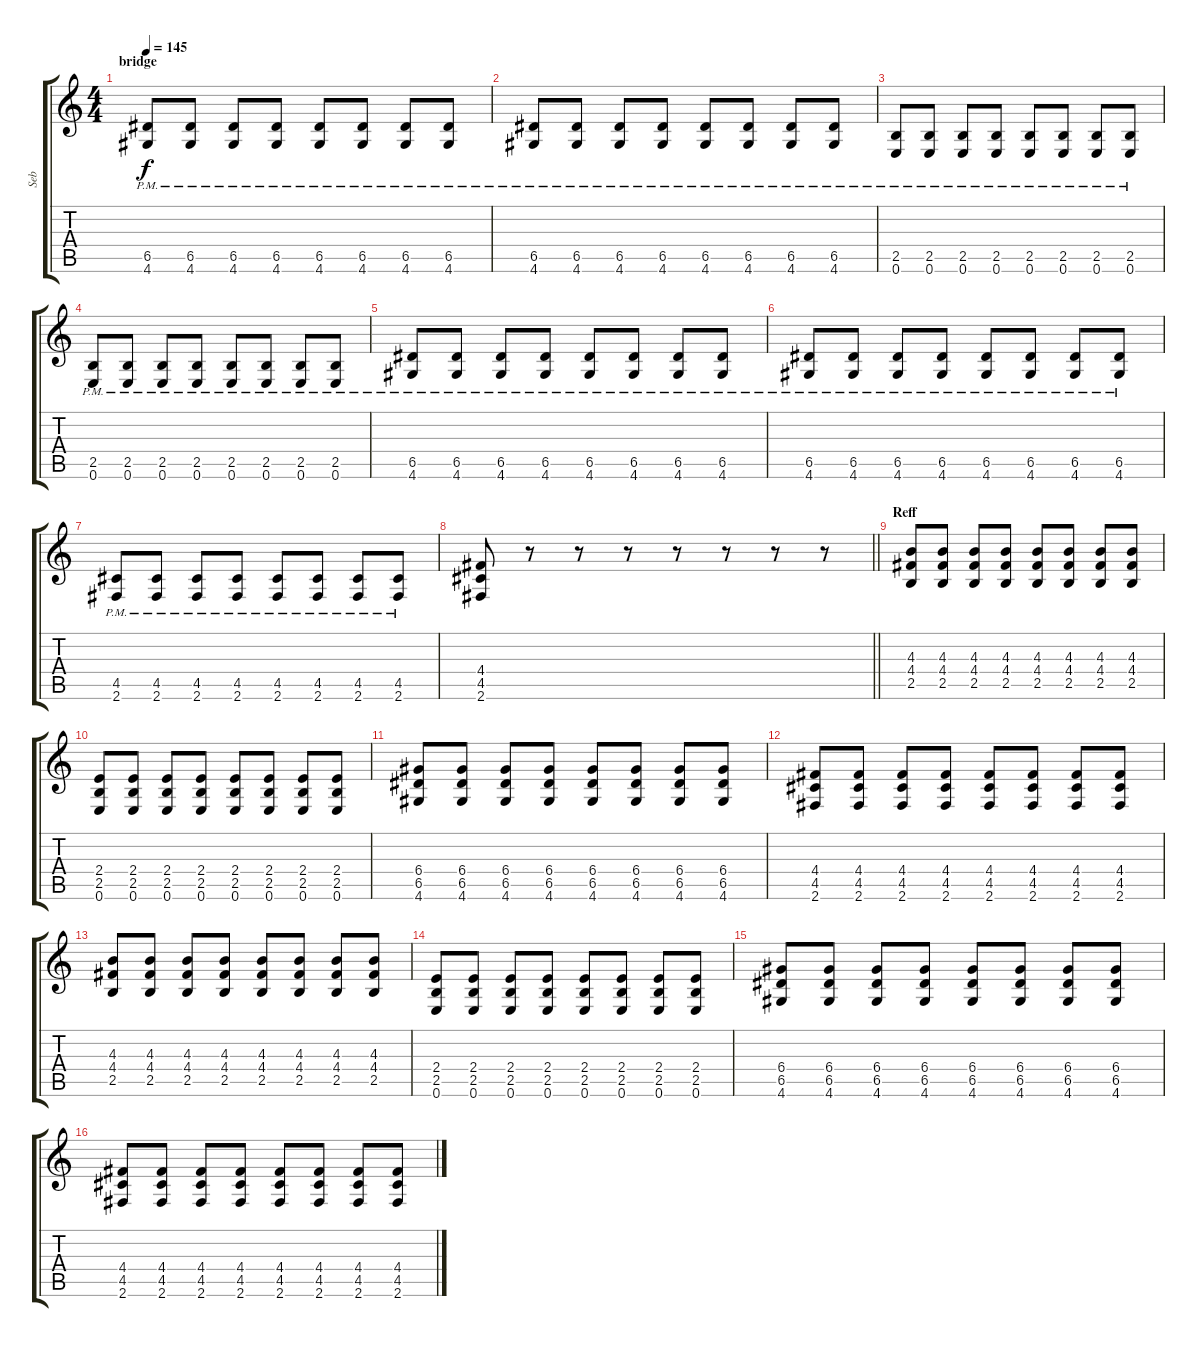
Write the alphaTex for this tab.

\track ("Seb" "Seb") {instrument distortionguitar bank 255}
\staff {score tabs}
\tuning (E4 B3 G3 D3 A2 E2) {hide}
\ts (4 4)
\section ("" "bridge")
\tempo 145
\clef g2
\ks c
(6.5{pm} 4.6{pm}).8{dy f} (6.5{pm} 4.6{pm}).8 (6.5{pm} 4.6{pm}).8 (6.5{pm} 4.6{pm}).8 (6.5{pm} 4.6{pm}).8 (6.5{pm} 4.6{pm}).8 (6.5{pm} 4.6{pm}).8 (6.5{pm} 4.6{pm}).8 |
(6.5{pm} 4.6{pm}).8 (6.5{pm} 4.6{pm}).8 (6.5{pm} 4.6{pm}).8 (6.5{pm} 4.6{pm}).8 (6.5{pm} 4.6{pm}).8 (6.5{pm} 4.6{pm}).8 (6.5{pm} 4.6{pm}).8 (6.5{pm} 4.6{pm}).8 |
(2.5{pm} 0.6{pm}).8 (2.5{pm} 0.6{pm}).8 (2.5{pm} 0.6{pm}).8 (2.5{pm} 0.6{pm}).8 (2.5{pm} 0.6{pm}).8 (2.5{pm} 0.6{pm}).8 (2.5{pm} 0.6{pm}).8 (2.5{pm} 0.6{pm}).8 |
(2.5{pm} 0.6{pm}).8 (2.5{pm} 0.6{pm}).8 (2.5{pm} 0.6{pm}).8 (2.5{pm} 0.6{pm}).8 (2.5{pm} 0.6{pm}).8 (2.5{pm} 0.6{pm}).8 (2.5{pm} 0.6{pm}).8 (2.5{pm} 0.6{pm}).8 |
(6.5{pm} 4.6{pm}).8 (6.5{pm} 4.6{pm}).8 (6.5{pm} 4.6{pm}).8 (6.5{pm} 4.6{pm}).8 (6.5{pm} 4.6{pm}).8 (6.5{pm} 4.6{pm}).8 (6.5{pm} 4.6{pm}).8 (6.5{pm} 4.6{pm}).8 |
(6.5{pm} 4.6{pm}).8 (6.5{pm} 4.6{pm}).8 (6.5{pm} 4.6{pm}).8 (6.5{pm} 4.6{pm}).8 (6.5{pm} 4.6{pm}).8 (6.5{pm} 4.6{pm}).8 (6.5{pm} 4.6{pm}).8 (6.5{pm} 4.6{pm}).8 |
(4.5{pm} 2.6{pm}).8 (4.5{pm} 2.6{pm}).8 (4.5{pm} 2.6{pm}).8 (4.5{pm} 2.6{pm}).8 (4.5{pm} 2.6{pm}).8 (4.5{pm} 2.6{pm}).8 (4.5{pm} 2.6{pm}).8 (4.5{pm} 2.6{pm}).8 |
\barLineRight lightlight
(4.4 4.5 2.6).8 r.8 r.8 r.8 r.8 r.8 r.8 r.8 |
\section ("" "Reff")
(4.3 4.4 2.5).8 (4.3 4.4 2.5).8 (4.3 4.4 2.5).8 (4.3 4.4 2.5).8 (4.3 4.4 2.5).8 (4.3 4.4 2.5).8 (4.3 4.4 2.5).8 (4.3 4.4 2.5).8 |
(2.4 2.5 0.6).8 (2.4 2.5 0.6).8 (2.4 2.5 0.6).8 (2.4 2.5 0.6).8 (2.4 2.5 0.6).8 (2.4 2.5 0.6).8 (2.4 2.5 0.6).8 (2.4 2.5 0.6).8 |
(6.4 6.5 4.6).8 (6.4 6.5 4.6).8 (6.4 6.5 4.6).8 (6.4 6.5 4.6).8 (6.4 6.5 4.6).8 (6.4 6.5 4.6).8 (6.4 6.5 4.6).8 (6.4 6.5 4.6).8 |
(4.4 4.5 2.6).8 (4.4 4.5 2.6).8 (4.4 4.5 2.6).8 (4.4 4.5 2.6).8 (4.4 4.5 2.6).8 (4.4 4.5 2.6).8 (4.4 4.5 2.6).8 (4.4 4.5 2.6).8 |
(4.3 4.4 2.5).8 (4.3 4.4 2.5).8 (4.3 4.4 2.5).8 (4.3 4.4 2.5).8 (4.3 4.4 2.5).8 (4.3 4.4 2.5).8 (4.3 4.4 2.5).8 (4.3 4.4 2.5).8 |
(2.4 2.5 0.6).8 (2.4 2.5 0.6).8 (2.4 2.5 0.6).8 (2.4 2.5 0.6).8 (2.4 2.5 0.6).8 (2.4 2.5 0.6).8 (2.4 2.5 0.6).8 (2.4 2.5 0.6).8 |
(6.4 6.5 4.6).8 (6.4 6.5 4.6).8 (6.4 6.5 4.6).8 (6.4 6.5 4.6).8 (6.4 6.5 4.6).8 (6.4 6.5 4.6).8 (6.4 6.5 4.6).8 (6.4 6.5 4.6).8 |
(4.4 4.5 2.6).8 (4.4 4.5 2.6).8 (4.4 4.5 2.6).8 (4.4 4.5 2.6).8 (4.4 4.5 2.6).8 (4.4 4.5 2.6).8 (4.4 4.5 2.6).8 (4.4 4.5 2.6).8
